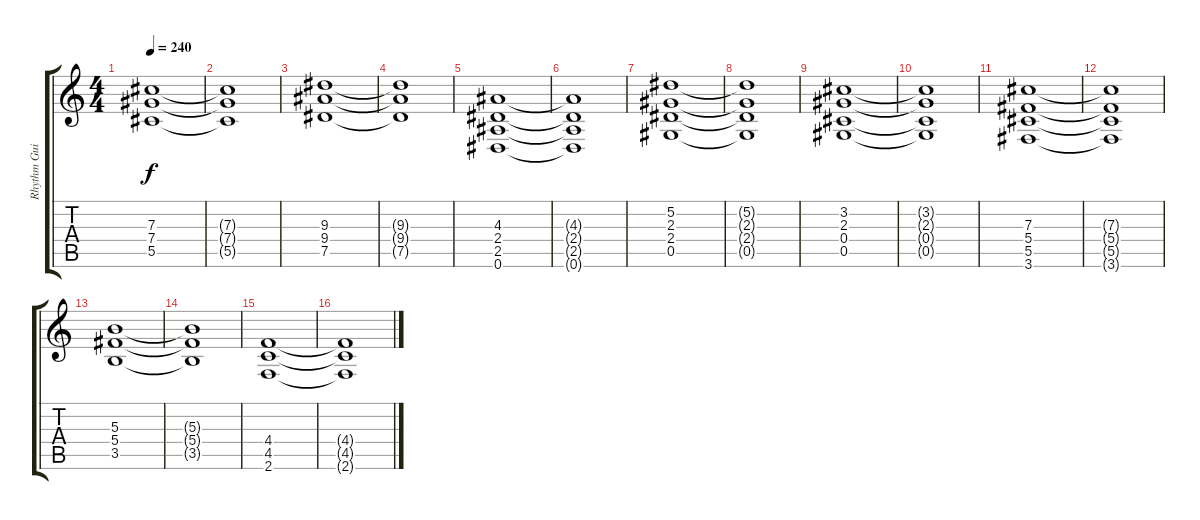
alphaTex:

\track ("Rhythm Guitar" "Rhythm Gui") {instrument overdrivenguitar}
\staff {score tabs}
\tuning (Eb4 Bb3 Gb3 Db3 Ab2 Eb2) {hide}
\ts (4 4)
\tempo 240
\clef g2
\ks c
(7.3 7.4 5.5).1{dy f} |
(7.3{t} 7.4{t} 5.5{t}).1 |
(9.3 9.4 7.5).1 |
(9.3{t} 9.4{t} 7.5{t}).1 |
(4.3 2.4 2.5 0.6).1 |
(4.3{t} 2.4{t} 2.5{t} 0.6{t}).1 |
(5.2 2.3 2.4 0.5).1 |
(5.2{t} 2.3{t} 2.4{t} 0.5{t}).1 |
(3.2 2.3 0.4 0.5).1 |
(3.2{t} 2.3{t} 0.4{t} 0.5{t}).1 |
(7.3 5.4 5.5 3.6).1 |
(7.3{t} 5.4{t} 5.5{t} 3.6{t}).1 |
(5.3 5.4 3.5).1 |
(5.3{t} 5.4{t} 3.5{t}).1 |
(4.4 4.5 2.6).1 |
(4.4{t} 4.5{t} 2.6{t}).1
